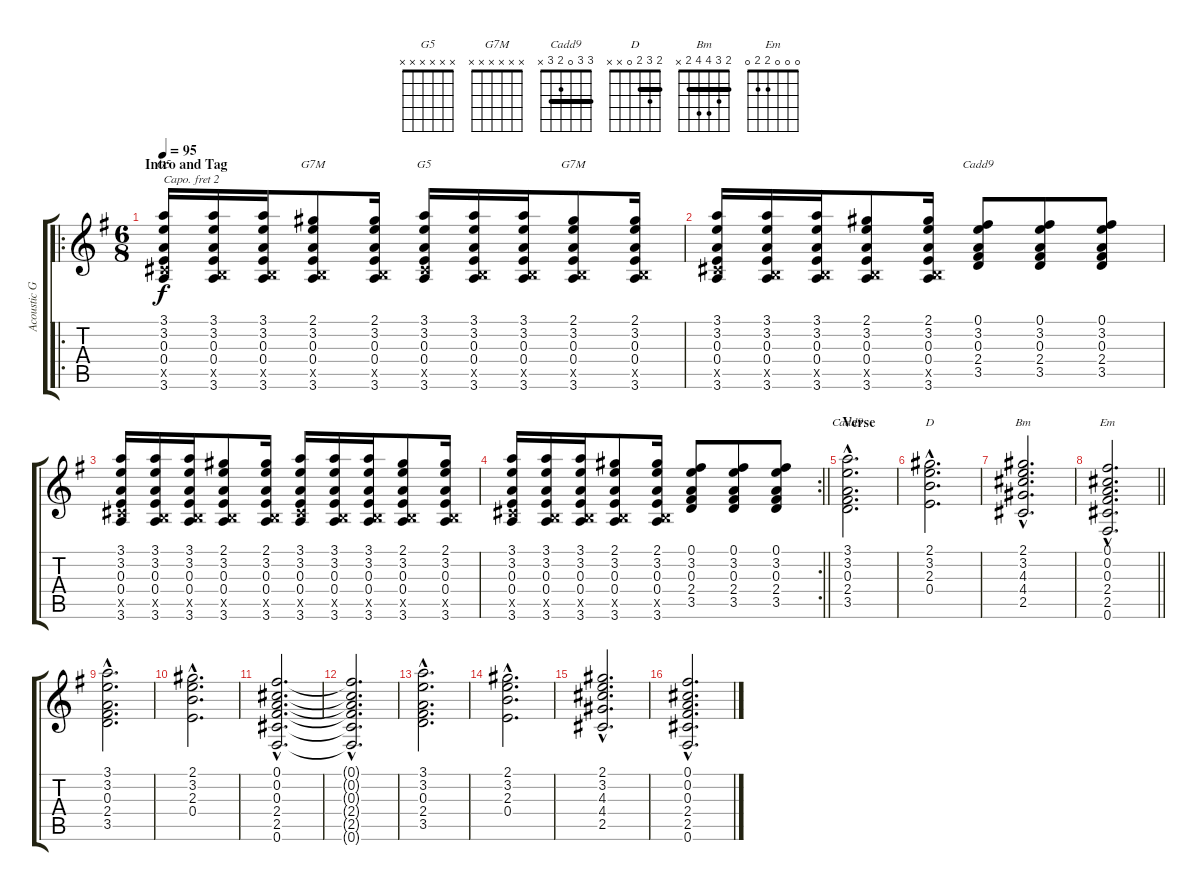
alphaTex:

\track ("Acoustic Guitar" "Acoustic G") {instrument acousticguitarsteel}
\staff {score tabs}
\capo 2
\tuning (E4 B3 G3 D3 A2 E2) {hide}
\chord ("G5" 3 3 0 0 x 3) {barre 3}
\chord ("G7M" 2 3 0 0 x 3)
\chord ("G5" x x x x x x)
\chord ("G7M" x x x x x x)
\chord ("Cadd9" 0 3 0 2 3 x)
\chord ("Cadd9" 3 3 0 2 3 x) {barre 3}
\chord ("D" 2 3 2 0 x x) {barre 2}
\chord ("Bm" 2 3 4 4 2 x) {barre 2}
\chord ("Em" 0 0 0 2 2 0)
\ro
\ts (6 8)
\section ("" "Intro and Tag")
\tempo 95
\clef g2
\ks g
(3.1 3.2 0.3 0.4 2.5{x} 3.6).16{ch "G5" dy f instrument acousticguitarsteel} (3.1 3.2 0.3 0.4 0.5{x} 3.6).16 (3.1 3.2 0.3 0.4 0.5{x} 3.6).16 (2.1 3.2 0.3 0.4 0.5{x} 3.6).8{ch "G7M"} (2.1 3.2 0.3 0.4 0.5{x} 3.6).16 (3.1 3.2 0.3 0.4 2.5{x} 3.6).16{ch "G5"} (3.1 3.2 0.3 0.4 0.5{x} 3.6).16 (3.1 3.2 0.3 0.4 0.5{x} 3.6).16 (2.1 3.2 0.3 0.4 0.5{x} 3.6).8{ch "G7M"} (2.1 3.2 0.3 0.4 0.5{x} 3.6).16 |
(3.1 3.2 0.3 0.4 2.5{x} 3.6).16 (3.1 3.2 0.3 0.4 0.5{x} 3.6).16 (3.1 3.2 0.3 0.4 0.5{x} 3.6).16 (2.1 3.2 0.3 0.4 0.5{x} 3.6).8 (2.1 3.2 0.3 0.4 0.5{x} 3.6).16 (0.1 3.2 0.3 2.4 3.5).8{ch "Cadd9"} (0.1 3.2 0.3 2.4 3.5).8 (0.1 3.2 0.3 2.4 3.5).8 |
(3.1 3.2 0.3 0.4 2.5{x} 3.6).16 (3.1 3.2 0.3 0.4 0.5{x} 3.6).16 (3.1 3.2 0.3 0.4 0.5{x} 3.6).16 (2.1 3.2 0.3 0.4 0.5{x} 3.6).8 (2.1 3.2 0.3 0.4 0.5{x} 3.6).16 (3.1 3.2 0.3 0.4 2.5{x} 3.6).16 (3.1 3.2 0.3 0.4 0.5{x} 3.6).16 (3.1 3.2 0.3 0.4 0.5{x} 3.6).16 (2.1 3.2 0.3 0.4 0.5{x} 3.6).8 (2.1 3.2 0.3 0.4 0.5{x} 3.6).16 |
\rc 2
\barLineRight lightlight
(3.1 3.2 0.3 0.4 2.5{x} 3.6).16 (3.1 3.2 0.3 0.4 0.5{x} 3.6).16 (3.1 3.2 0.3 0.4 0.5{x} 3.6).16 (2.1 3.2 0.3 0.4 0.5{x} 3.6).8 (2.1 3.2 0.3 0.4 0.5{x} 3.6).16 (0.1 3.2 0.3 2.4 3.5).8 (0.1 3.2 0.3 2.4 3.5).8 (0.1 3.2 0.3 2.4 3.5).8 |
\section ("" "Verse")
(3.1{hac} 3.2{hac} 0.3{hac} 2.4{hac} 3.5{hac}).2{d ch "Cadd9"} |
(2.1{hac} 3.2{hac} 2.3{hac} 0.4{hac}).2{d ch "D"} |
(2.1{hac} 3.2{hac} 4.3{hac} 4.4{hac} 2.5{hac}).2{d ch "Bm"} |
\barLineRight lightlight
(0.1{hac} 0.2{hac} 0.3{hac} 2.4{hac} 2.5{hac} 0.6{hac}).2{d ch "Em"} |
(3.1{hac} 3.2{hac} 0.3{hac} 2.4{hac} 3.5{hac}).2{d} |
(2.1{hac} 3.2{hac} 2.3{hac} 0.4{hac}).2{d} |
(0.1{hac} 0.2{hac} 0.3{hac} 2.4{hac} 2.5{hac} 0.6{hac}).2{d} |
(0.1{hac t} 0.2{hac t} 0.3{hac t} 2.4{hac t} 2.5{hac t} 0.6{hac t}).2{d} |
(3.1{hac} 3.2{hac} 0.3{hac} 2.4{hac} 3.5{hac}).2{d} |
(2.1{hac} 3.2{hac} 2.3{hac} 0.4{hac}).2{d} |
(2.1{hac} 3.2{hac} 4.3{hac} 4.4{hac} 2.5{hac}).2{d} |
(0.1{hac} 0.2{hac} 0.3{hac} 2.4{hac} 2.5{hac} 0.6{hac}).2{d}
